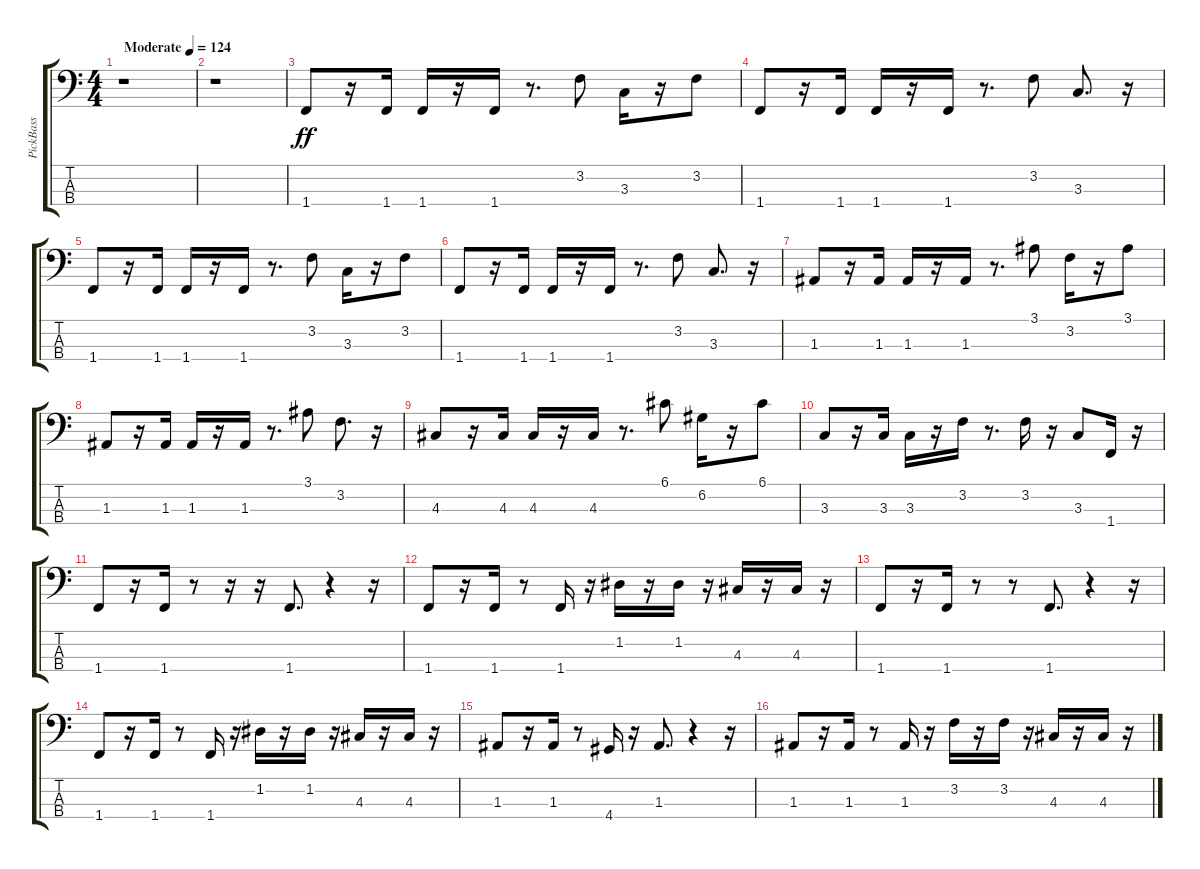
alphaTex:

\track ("PickBass" "PickBass") {instrument electricbasspick}
\staff {score tabs}
\tuning (G2 D2 A1 E1) {hide}
\ts (4 4)
\tempo (124 "Moderate")
\clef f4
\ks c
r.1{dy ff instrument electricbasspick} |
r.1 |
1.4.8 r.16 1.4.16 1.4.16 r.16 1.4.16 r.8{d} 3.2.8 3.3.16 r.16 3.2.8 |
1.4.8 r.16 1.4.16 1.4.16 r.16 1.4.16 r.8{d} 3.2.8 3.3.8{d} r.16 |
1.4.8 r.16 1.4.16 1.4.16 r.16 1.4.16 r.8{d} 3.2.8 3.3.16 r.16 3.2.8 |
1.4.8 r.16 1.4.16 1.4.16 r.16 1.4.16 r.8{d} 3.2.8 3.3.8{d} r.16 |
1.3.8 r.16 1.3.16 1.3.16 r.16 1.3.16 r.8{d} 3.1.8 3.2.16 r.16 3.1.8 |
1.3.8 r.16 1.3.16 1.3.16 r.16 1.3.16 r.8{d} 3.1.8 3.2.8{d} r.16 |
4.3.8 r.16 4.3.16 4.3.16 r.16 4.3.16 r.8{d} 6.1.8 6.2.16 r.16 6.1.8 |
3.3.8 r.16 3.3.16 3.3.16 r.16 3.2.16 r.8{d} 3.2.16 r.16 3.3.8 1.4.16 r.16 |
1.4.8 r.16 1.4.16 r.8 r.16 r.16 1.4.8{d} r.4 r.16 |
1.4.8 r.16 1.4.16 r.8 1.4.16 r.16 1.2.16 r.16 1.2.16 r.16 4.3.16 r.16 4.3.16 r.16 |
1.4.8 r.16 1.4.16 r.8 r.8 1.4.8{d} r.4 r.16 |
1.4.8 r.16 1.4.16 r.8 1.4.16 r.16 1.2.16 r.16 1.2.16 r.16 4.3.16 r.16 4.3.16 r.16 |
1.3.8 r.16 1.3.16 r.8 4.4.16 r.16 1.3.8{d} r.4 r.16 |
1.3.8 r.16 1.3.16 r.8 1.3.16 r.16 3.2.16 r.16 3.2.16 r.16 4.3.16 r.16 4.3.16 r.16
